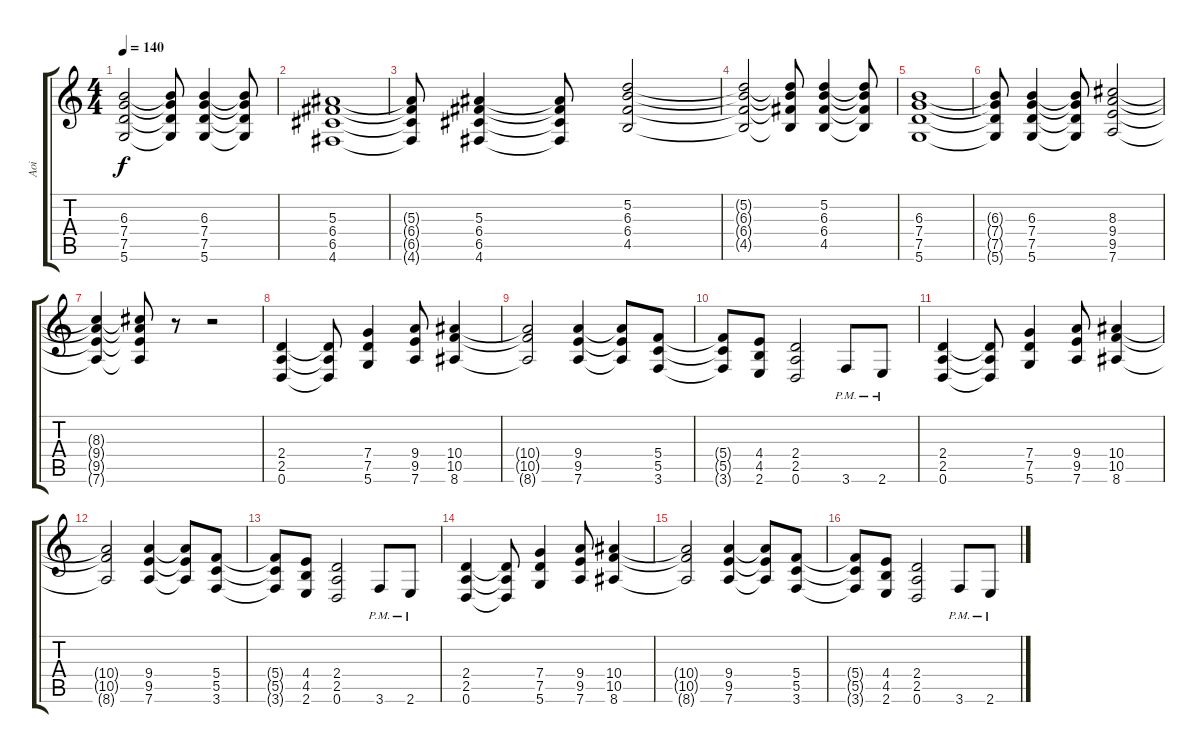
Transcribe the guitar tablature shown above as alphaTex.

\track ("Aoi" "Aoi") {instrument distortionguitar}
\staff {score tabs}
\tuning (D4 A3 F3 C3 G2 D2) {hide}
\ts (4 4)
\tempo 140
\clef g2
\ks c
(6.3{t} 7.4{t} 7.5{t} 5.6{t}).2{dy f} (6.3{t} 7.4{t} 7.5{t} 5.6{t}).8 (6.3 7.4 7.5 5.6).4 (6.3{t} 7.4{t} 7.5{t} 5.6{t}).8 |
(5.3 6.4 6.5 4.6).1 |
(5.3{t} 6.4{t} 6.5{t} 4.6{t}).8 (5.3 6.4 6.5 4.6).4 (5.3{t} 6.4{t} 6.5{t} 4.6{t}).8 (5.2 6.3 6.4 4.5).2 |
(5.2{t} 6.3{t} 6.4{t} 4.5{t}).2 (5.2{t} 6.3{t} 6.4{t} 4.5{t}).8 (5.2 6.3 6.4 4.5).4 (5.2{t} 6.3{t} 6.4{t} 4.5{t}).8 |
(6.3 7.4 7.5 5.6).1 |
(6.3{t} 7.4{t} 7.5{t} 5.6{t}).8 (6.3 7.4 7.5 5.6).4 (6.3{t} 7.4{t} 7.5{t} 5.6{t}).8 (8.3 9.4 9.5 7.6).2 |
(8.3{t} 9.4{t} 9.5{t} 7.6{t}).4 (8.3{t} 9.4{t} 9.5{t} 7.6{t}).8 r.8 r.2 |
(2.4 2.5 0.6).4 (2.4{t} 2.5{t} 0.6{t}).8 (7.4 7.5 5.6).4 (9.4 9.5 7.6).8 (10.4 10.5 8.6).4 |
(10.4{t} 10.5{t} 8.6{t}).2 (9.4 9.5 7.6).4 (9.4{t} 9.5{t} 7.6{t}).8 (5.4 5.5 3.6).8 |
(5.4{t} 5.5{t} 3.6{t}).8 (4.4 4.5 2.6).8 (2.4 2.5 0.6).2 3.6{pm}.8 2.6{pm}.8 |
(2.4 2.5 0.6).4 (2.4{t} 2.5{t} 0.6{t}).8 (7.4 7.5 5.6).4 (9.4 9.5 7.6).8 (10.4 10.5 8.6).4 |
(10.4{t} 10.5{t} 8.6{t}).2 (9.4 9.5 7.6).4 (9.4{t} 9.5{t} 7.6{t}).8 (5.4 5.5 3.6).8 |
(5.4{t} 5.5{t} 3.6{t}).8 (4.4 4.5 2.6).8 (2.4 2.5 0.6).2 3.6{pm}.8 2.6{pm}.8 |
(2.4 2.5 0.6).4 (2.4{t} 2.5{t} 0.6{t}).8 (7.4 7.5 5.6).4 (9.4 9.5 7.6).8 (10.4 10.5 8.6).4 |
(10.4{t} 10.5{t} 8.6{t}).2 (9.4 9.5 7.6).4 (9.4{t} 9.5{t} 7.6{t}).8 (5.4 5.5 3.6).8 |
(5.4{t} 5.5{t} 3.6{t}).8 (4.4 4.5 2.6).8 (2.4 2.5 0.6).2 3.6{pm}.8 2.6{pm}.8
